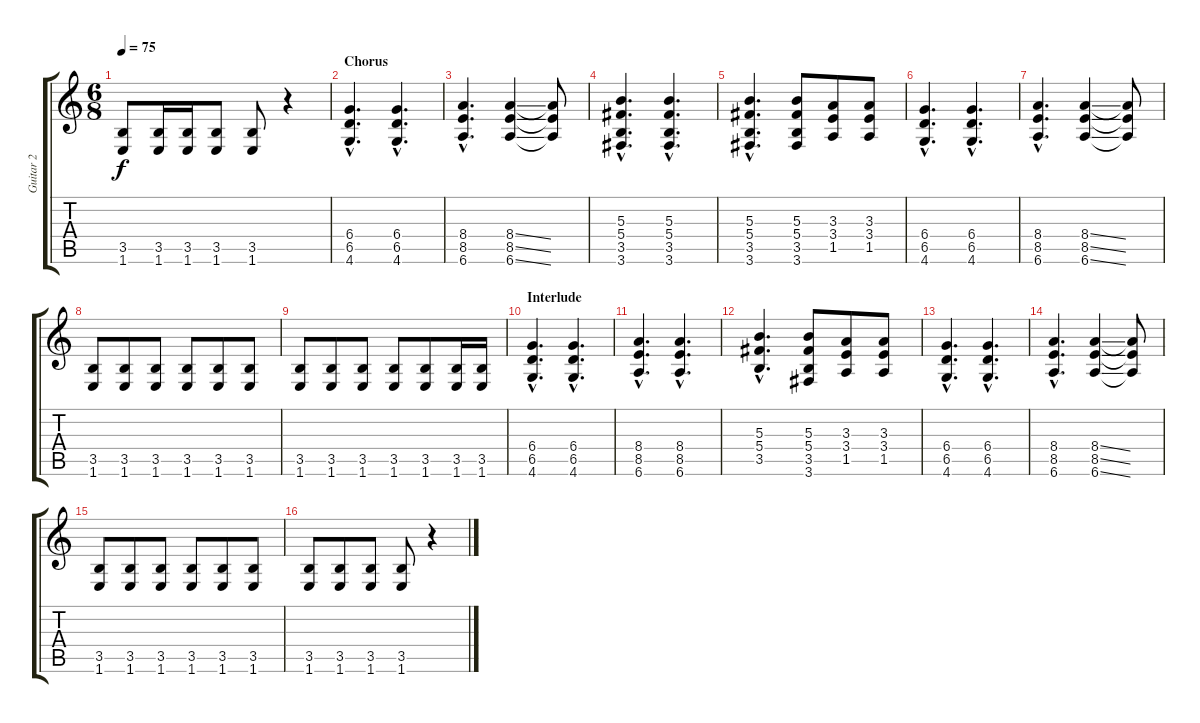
\track ("Guitar 2" "Guitar 2") {instrument distortionguitar}
\staff {score tabs}
\tuning (Eb4 Bb3 Gb3 Db3 Ab2 Eb2) {hide}
\ts (6 8)
\tempo 75
\clef g2
\ks c
(3.5 1.6).8{dy f} (3.5 1.6).16 (3.5 1.6).16 (3.5 1.6).8 (3.5 1.6).8 r.4 |
\section ("" "Chorus")
(6.4{hac} 6.5{hac} 4.6{hac}).4{d} (6.4{hac} 6.5{hac} 4.6{hac}).4{d} |
(8.4{hac} 8.5{hac} 6.6{hac}).4{d} (8.4{ss} 8.5{ss} 6.6{ss}).4 (8.4{t} 8.5{t} 6.6{t}).8 |
(5.3{hac} 5.4{hac} 3.5{hac} 3.6{hac}).4{d} (5.3{hac} 5.4{hac} 3.5{hac} 3.6{hac}).4{d} |
(5.3{hac} 5.4{hac} 3.5{hac} 3.6{hac}).4{d} (5.3 5.4 3.5 3.6).8 (3.3 3.4 1.5).8 (3.3 3.4 1.5).8 |
(6.4{hac} 6.5{hac} 4.6{hac}).4{d} (6.4{hac} 6.5{hac} 4.6{hac}).4{d} |
(8.4{hac} 8.5{hac} 6.6{hac}).4{d} (8.4{ss} 8.5{ss} 6.6{ss}).4 (8.4{t} 8.5{t} 6.6{t}).8 |
(3.5 1.6).8 (3.5 1.6).8 (3.5 1.6).8 (3.5 1.6).8 (3.5 1.6).8 (3.5 1.6).8 |
(3.5 1.6).8 (3.5 1.6).8 (3.5 1.6).8 (3.5 1.6).8 (3.5 1.6).8 (3.5 1.6).16 (3.5 1.6).16 |
\section ("" "Interlude")
(6.4{hac} 6.5{hac} 4.6{hac}).4{d} (6.4{hac} 6.5{hac} 4.6{hac}).4{d} |
(8.4{hac} 8.5{hac} 6.6{hac}).4{d} (8.4{hac} 8.5{hac} 6.6{hac}).4{d} |
(5.3{hac} 5.4{hac} 3.5{hac}).4{d} (5.3 5.4 3.5 3.6).8 (3.3 3.4 1.5).8 (3.3 3.4 1.5).8 |
(6.4{hac} 6.5{hac} 4.6{hac}).4{d} (6.4{hac} 6.5{hac} 4.6{hac}).4{d} |
(8.4{hac} 8.5{hac} 6.6{hac}).4{d} (8.4{ss} 8.5{ss} 6.6{ss}).4 (8.4{t} 8.5{t} 6.6{t}).8 |
(3.5 1.6).8 (3.5 1.6).8 (3.5 1.6).8 (3.5 1.6).8 (3.5 1.6).8 (3.5 1.6).8 |
(3.5 1.6).8 (3.5 1.6).8 (3.5 1.6).8 (3.5 1.6).8 r.4
